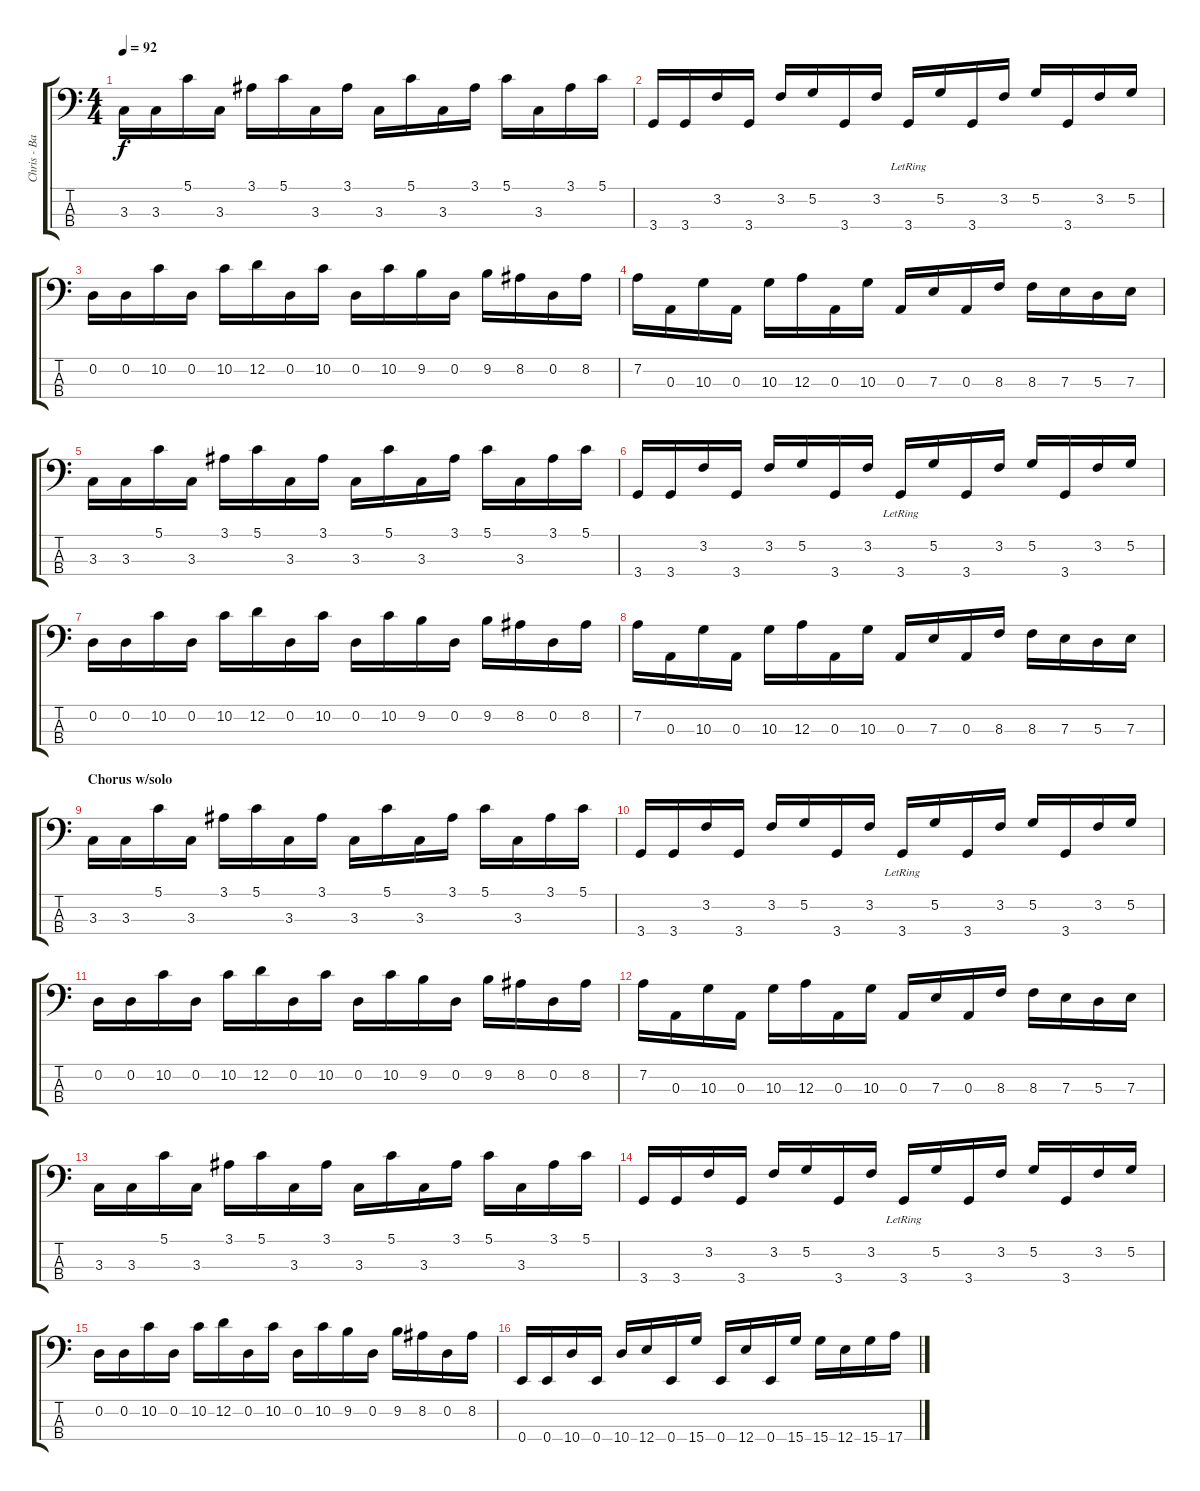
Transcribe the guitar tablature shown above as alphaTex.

\track ("Chris - Bass" "Chris - Ba") {instrument electricbassfinger}
\staff {score tabs}
\tuning (G2 D2 A1 E1) {hide}
\ts (4 4)
\tempo 92
\clef f4
\ks c
3.3.16{dy f} 3.3.16 5.1.16 3.3.16 3.1.16 5.1.16 3.3.16 3.1.16 3.3.16 5.1.16 3.3.16 3.1.16 5.1.16 3.3.16 3.1.16 5.1.16 |
3.4.16 3.4.16 3.2.16 3.4.16 3.2.16 5.2.16 3.4.16 3.2.16 3.4{lr}.16 5.2.16 3.4.16 3.2.16 5.2.16 3.4.16 3.2.16 5.2.16 |
0.2.16 0.2.16 10.2.16 0.2.16 10.2.16 12.2.16 0.2.16 10.2.16 0.2.16 10.2.16 9.2.16 0.2.16 9.2.16 8.2.16 0.2.16 8.2.16 |
7.2.16 0.3.16 10.3.16 0.3.16 10.3.16 12.3.16 0.3.16 10.3.16 0.3.16 7.3.16 0.3.16 8.3.16 8.3.16 7.3.16 5.3.16 7.3.16 |
3.3.16 3.3.16 5.1.16 3.3.16 3.1.16 5.1.16 3.3.16 3.1.16 3.3.16 5.1.16 3.3.16 3.1.16 5.1.16 3.3.16 3.1.16 5.1.16 |
3.4.16 3.4.16 3.2.16 3.4.16 3.2.16 5.2.16 3.4.16 3.2.16 3.4{lr}.16 5.2.16 3.4.16 3.2.16 5.2.16 3.4.16 3.2.16 5.2.16 |
0.2.16 0.2.16 10.2.16 0.2.16 10.2.16 12.2.16 0.2.16 10.2.16 0.2.16 10.2.16 9.2.16 0.2.16 9.2.16 8.2.16 0.2.16 8.2.16 |
7.2.16 0.3.16 10.3.16 0.3.16 10.3.16 12.3.16 0.3.16 10.3.16 0.3.16 7.3.16 0.3.16 8.3.16 8.3.16 7.3.16 5.3.16 7.3.16 |
\section ("" "Chorus w/solo")
3.3.16 3.3.16 5.1.16 3.3.16 3.1.16 5.1.16 3.3.16 3.1.16 3.3.16 5.1.16 3.3.16 3.1.16 5.1.16 3.3.16 3.1.16 5.1.16 |
3.4.16 3.4.16 3.2.16 3.4.16 3.2.16 5.2.16 3.4.16 3.2.16 3.4{lr}.16 5.2.16 3.4.16 3.2.16 5.2.16 3.4.16 3.2.16 5.2.16 |
0.2.16 0.2.16 10.2.16 0.2.16 10.2.16 12.2.16 0.2.16 10.2.16 0.2.16 10.2.16 9.2.16 0.2.16 9.2.16 8.2.16 0.2.16 8.2.16 |
7.2.16 0.3.16 10.3.16 0.3.16 10.3.16 12.3.16 0.3.16 10.3.16 0.3.16 7.3.16 0.3.16 8.3.16 8.3.16 7.3.16 5.3.16 7.3.16 |
3.3.16 3.3.16 5.1.16 3.3.16 3.1.16 5.1.16 3.3.16 3.1.16 3.3.16 5.1.16 3.3.16 3.1.16 5.1.16 3.3.16 3.1.16 5.1.16 |
3.4.16 3.4.16 3.2.16 3.4.16 3.2.16 5.2.16 3.4.16 3.2.16 3.4{lr}.16 5.2.16 3.4.16 3.2.16 5.2.16 3.4.16 3.2.16 5.2.16 |
0.2.16 0.2.16 10.2.16 0.2.16 10.2.16 12.2.16 0.2.16 10.2.16 0.2.16 10.2.16 9.2.16 0.2.16 9.2.16 8.2.16 0.2.16 8.2.16 |
0.4.16 0.4.16 10.4.16 0.4.16 10.4.16 12.4.16 0.4.16 15.4.16 0.4.16 12.4.16 0.4.16 15.4.16 15.4.16 12.4.16 15.4.16 17.4.16
